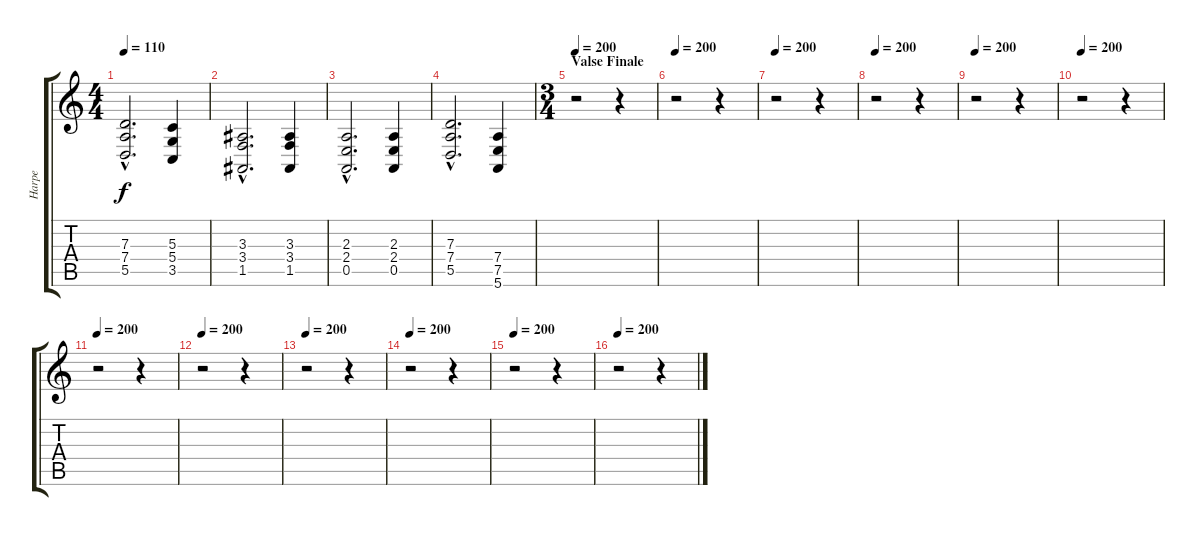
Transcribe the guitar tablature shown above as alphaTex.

\track ("Harpe" "Harpe") {instrument orchestralharp}
\staff {score tabs}
\tuning (E4 B3 G3 D3 A2 E2) {hide}
\ts (4 4)
\tempo 110
\clef g2
\ks c
(7.3{hac} 7.4{hac} 5.5{hac}).2{d dy f volume 0 instrument stringensemble1} (5.3 5.4 3.5).4 |
(3.3{hac} 3.4{hac} 1.5{hac}).2{d} (3.3 3.4 1.5).4 |
(2.3{hac} 2.4{hac} 0.5{hac}).2{d} (2.3 2.4 0.5).4 |
(7.3{hac} 7.4{hac} 5.5{hac}).2{d} (7.4 7.5 5.6).4 |
\ts (3 4)
\section ("" "Valse Finale")
\tempo 200
r.2 r.4 |
\tempo 200
r.2 r.4 |
\tempo 200
r.2 r.4 |
\tempo 200
r.2 r.4 |
\tempo 200
r.2 r.4 |
\tempo 200
r.2 r.4 |
\tempo 200
r.2 r.4 |
\tempo 200
r.2 r.4 |
\tempo 200
r.2 r.4 |
\tempo 200
r.2 r.4 |
\tempo 200
r.2 r.4 |
\tempo 200
r.2 r.4
